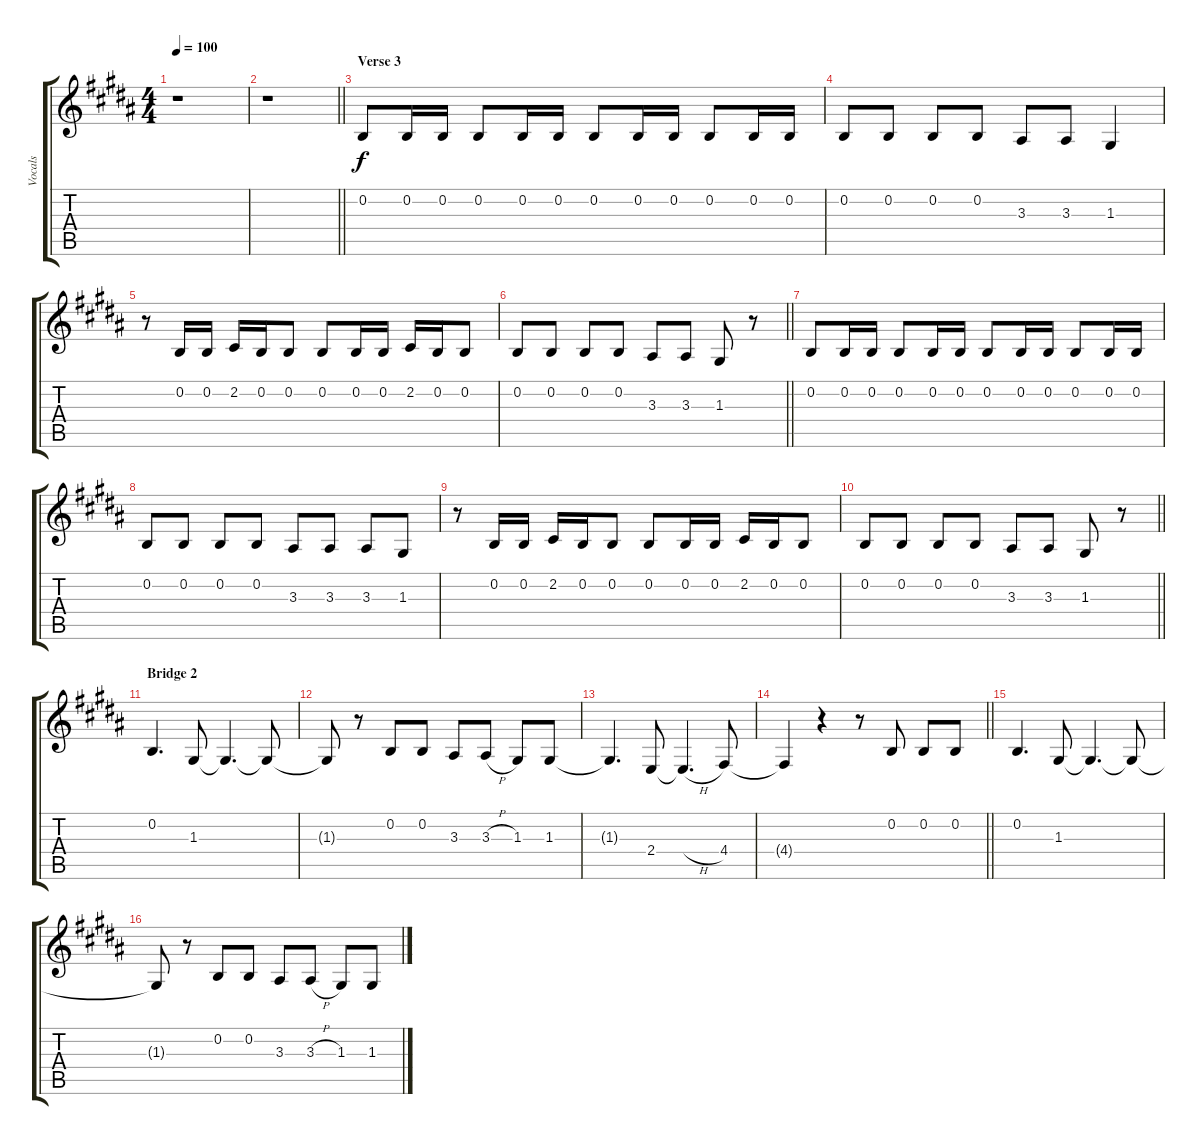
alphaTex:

\track ("Vocals" "Vocals") {instrument flute}
\staff {score tabs}
\tuning (E4 B3 G3 D3 A2 E2) {hide}
\ts (4 4)
\tempo 100
\clef g2
\ks b
r.1{dy f} |
\barLineRight lightlight
r.1 |
\section ("" "Verse 3")
0.2.8 0.2.16 0.2.16 0.2.8 0.2.16 0.2.16 0.2.8 0.2.16 0.2.16 0.2.8 0.2.16 0.2.16 |
0.2.8 0.2.8 0.2.8 0.2.8 3.3.8 3.3.8 1.3.4 |
r.8 0.2.16 0.2.16 2.2.16 0.2.16 0.2.8 0.2.8 0.2.16 0.2.16 2.2.16 0.2.16 0.2.8 |
\barLineRight lightlight
0.2.8 0.2.8 0.2.8 0.2.8 3.3.8 3.3.8 1.3.8 r.8 |
0.2.8 0.2.16 0.2.16 0.2.8 0.2.16 0.2.16 0.2.8 0.2.16 0.2.16 0.2.8 0.2.16 0.2.16 |
0.2.8 0.2.8 0.2.8 0.2.8 3.3.8 3.3.8 3.3.8 1.3.8 |
r.8 0.2.16 0.2.16 2.2.16 0.2.16 0.2.8 0.2.8 0.2.16 0.2.16 2.2.16 0.2.16 0.2.8 |
\barLineRight lightlight
0.2.8 0.2.8 0.2.8 0.2.8 3.3.8 3.3.8 1.3.8 r.8 |
\section ("" "Bridge 2")
0.2.4{d} 1.3.8 1.3{t}.4{d} 1.3{t}.8 |
1.3{t}.8 r.8 0.2.8 0.2.8 3.3.8 3.3{h}.8 1.3.8 1.3.8 |
1.3{t}.4{d} 2.4.8 2.4{h t}.4{d} 4.4.8 |
\barLineRight lightlight
4.4{t}.4 r.4 r.8 0.2.8 0.2.8 0.2.8 |
0.2.4{d} 1.3.8 1.3{t}.4{d} 1.3{t}.8 |
1.3{t}.8 r.8 0.2.8 0.2.8 3.3.8 3.3{h}.8 1.3.8 1.3.8
